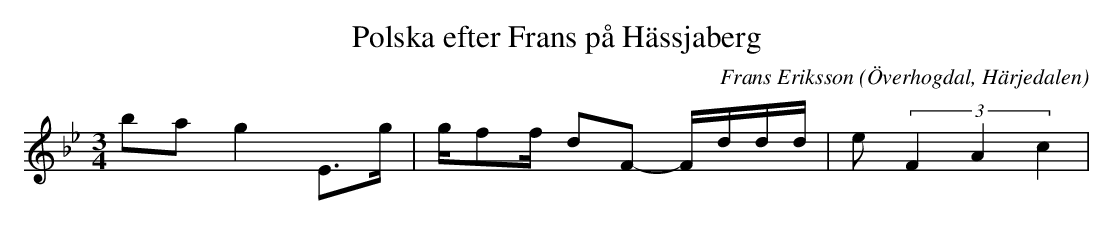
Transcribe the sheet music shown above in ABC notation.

X:1
T:Polska efter Frans på Hässjaberg
O:Överhogdal, Härjedalen
M:3/4
C:Frans Eriksson
K:Bb
ba g2 E>g |g/ff/- dF- F/d/d/d/|e(3F2A2c2|
